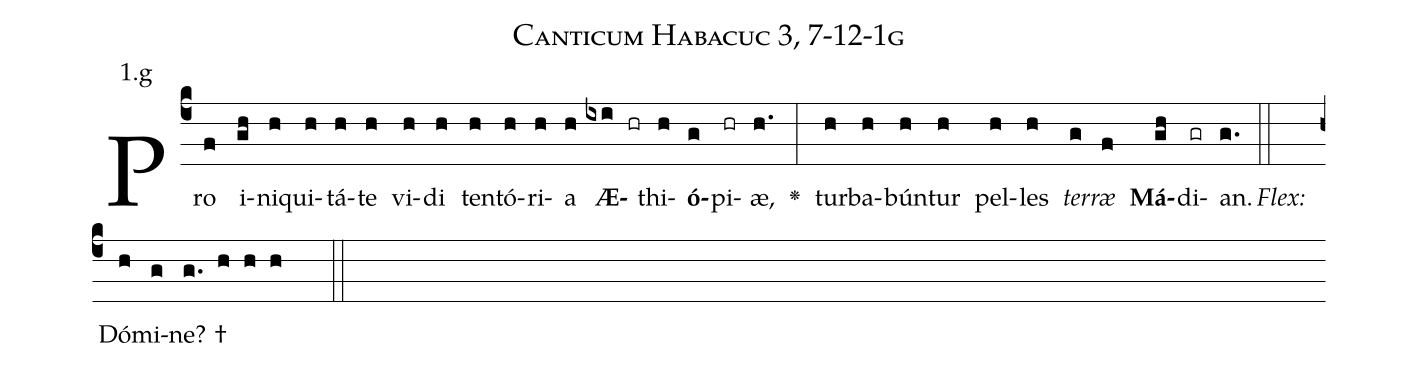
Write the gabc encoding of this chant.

name: Canticum Habacuc 3, 7-12-1g;
annotation: 1.g;
%%
(c4)Pro(f) i(gh)ni(h)qui(h)tá(h)te(h) vi(h)di(h) ten(h)tó(h)ri(h)a(h) <b>Æ</b>(ixi hr)thi(h)<b>ó</b>(g)pi(hr)æ,(h.) <v>\greheightstar</v>(:) tur(h)ba(h)bún(h)tur(h) pel(h)les(h) <i>ter</i>(g)<i>ræ</i>(f) <b>Má</b>(gh)di(gr)an.(g.) (::)
<i>Flex:</i>()  Dó(h)mi(g)ne? †(g. h h h  ::)

%E(h) u(h) o(g) u(f) a(gh) e.(g.) (::)
